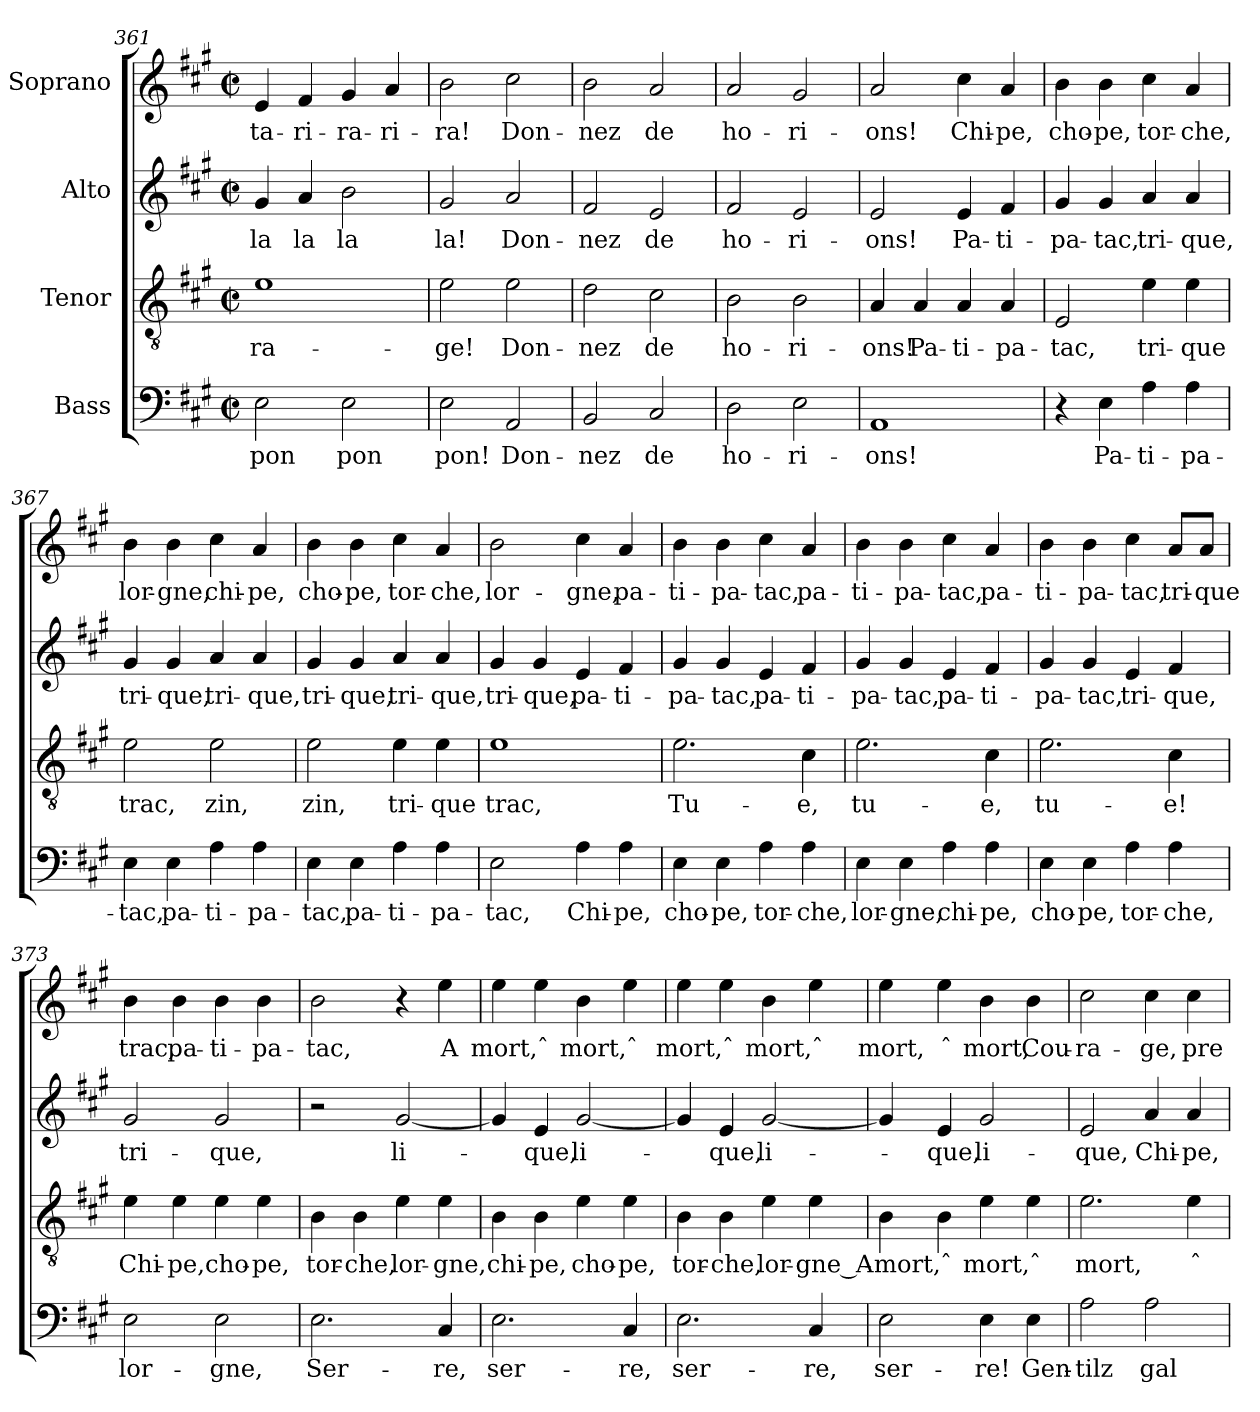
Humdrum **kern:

**kern	**text	**kern	**text	**kern	**text	**kern	**text
*part4	*part4	*part3	*part3	*part2	*part2	*part1	*part1
*staff4	*staff4	*staff3	*staff3	*staff2	*staff2	*staff1	*staff1
*I"Bass	*	*I"Tenor	*	*I"Alto	*	*I"Soprano	*
*clefF4	*	*clefGv2	*	*clefG2	*	*clefG2	*
*k[f#c#g#]	*	*k[f#c#g#]	*	*k[f#c#g#]	*	*k[f#c#g#]	*
*A:	*	*A:	*	*A:	*	*A:	*
*M2/2	*	*M2/2	*	*M2/2	*	*M2/2	*
*met(c|)	*	*met(c|)	*	*met(c|)	*	*met(c|)	*
=361	=361	=361	=361	=361	=361	=361	=361
2E\	pon	1e	-ra-	4g#/	la	4e/	ta-
.	.	.	.	4a/	la	4f#/	-ri-
2E\	pon	.	.	2b\	la	4g#/	-ra-
.	.	.	.	.	.	4a/	-ri-
=362	=362	=362	=362	=362	=362	=362	=362
2E\	pon!	2e\	-ge!	2g#/	la!	2b\	-ra!
2AA/	Don-	2e\	Don-	2a/	Don-	2cc#\	Don-
=363	=363	=363	=363	=363	=363	=363	=363
2BB/	-nez	2d\	-nez	2f#/	-nez	2b\	-nez
2C#/	de	2c#\	de	2e/	de	2a/	de
!!LO:PB:g=z
=364	=364	=364	=364	=364	=364	=364	=364
2D\	ho-	2B\	ho-	2f#/	ho-	2a/	ho-
2E\	-ri-	2B\	-ri-	2e/	-ri-	2g#/	-ri-
=365	=365	=365	=365	=365	=365	=365	=365
1AA	-ons!	4A/	-ons!	2e/	-ons!	2a/	-ons!
.	.	4A/	Pa-	.	.	.	.
.	.	4A/	-ti-	4e/	Pa-	4cc#\	Chi-
.	.	4A/	-pa-	4f#/	-ti-	4a/	-pe,
=366	=366	=366	=366	=366	=366	=366	=366
4r	.	2E/	-tac,	4g#/	-pa-	4b\	cho-
4E\	Pa-	.	.	4g#/	-tac,	4b\	-pe,
4A\	-ti-	4e\	tri-	4a/	tri-	4cc#\	tor-
4A\	-pa-	4e\	-que	4a/	-que,	4a/	-che,
=367	=367	=367	=367	=367	=367	=367	=367
4E\	-tac,	2e\	trac,	4g#/	tri-	4b\	lor-
4E\	pa-	.	.	4g#/	-que,	4b\	-gne,
4A\	-ti-	2e\	zin,	4a/	tri-	4cc#\	chi-
4A\	-pa-	.	.	4a/	-que,	4a/	-pe,
=368	=368	=368	=368	=368	=368	=368	=368
4E\	-tac,	2e\	zin,	4g#/	tri-	4b\	cho-
4E\	pa-	.	.	4g#/	-que,	4b\	-pe,
4A\	-ti-	4e\	tri-	4a/	tri-	4cc#\	tor-
4A\	-pa-	4e\	-que	4a/	-que,	4a/	-che,
=369	=369	=369	=369	=369	=369	=369	=369
2E\	-tac,	1e	trac,	4g#/	tri-	2b\	lor-
.	.	.	.	4g#/	-que,	.	.
4A\	Chi-	.	.	4e/	pa-	4cc#\	-gne,
4A\	-pe,	.	.	4f#/	-ti-	4a/	pa-
=370	=370	=370	=370	=370	=370	=370	=370
4E\	cho-	2.e\	Tu-	4g#/	-pa-	4b\	-ti-
4E\	-pe,	.	.	4g#/	-tac,	4b\	-pa-
4A\	tor-	.	.	4e/	pa-	4cc#\	-tac,
4A\	-che,	4c#\	-e,	4f#/	-ti-	4a/	pa-
!!LO:LB:g=z
=371	=371	=371	=371	=371	=371	=371	=371
4E\	lor-	2.e\	tu-	4g#/	-pa-	4b\	-ti-
4E\	-gne,	.	.	4g#/	-tac,	4b\	-pa-
4A\	chi-	.	.	4e/	pa-	4cc#\	-tac,
4A\	-pe,	4c#\	-e,	4f#/	-ti-	4a/	pa-
=372	=372	=372	=372	=372	=372	=372	=372
4E\	cho-	2.e\	tu-	4g#/	-pa-	4b\	-ti-
4E\	-pe,	.	.	4g#/	-tac,	4b\	-pa-
4A\	tor-	.	.	4e/	tri-	4cc#\	-tac,
4A\	-che,	4c#\	-e!	4f#/	-que,	8a/L	tri-
.	.	.	.	.	.	8a/J	-que
=373	=373	=373	=373	=373	=373	=373	=373
2E\	lor-	4e\	Chi-	2g#/	tri-	4b\	trac,
.	.	4e\	-pe,	.	.	4b\	pa-
2E\	-gne,	4e\	cho-	2g#/	-que,	4b\	-ti-
.	.	4e\	-pe,	.	.	4b\	-pa-
=374	=374	=374	=374	=374	=374	=374	=374
2.E\	Ser-	4B\	tor-	2r	.	2b\	-tac,
.	.	4B\	-che,	.	.	.	.
.	.	4e\	lor-	[2g#/	li-	4r	.
4C#/	-re,	4e\	-gne,	.	.	4ee\	A
=375	=375	=375	=375	=375	=375	=375	=375
2.E\	ser-	4B\	chi-	4g#/]	.	4ee\	mort,
.	.	4B\	-pe,	4e/	-que,	4ee\	ˆ
.	.	4e\	cho-	[2g#/	li-	4b\	mort,
4C#/	-re,	4e\	-pe,	.	.	4ee\	ˆ
=376	=376	=376	=376	=376	=376	=376	=376
2.E\	ser-	4B\	tor-	4g#/]	.	4ee\	mort,
.	.	4B\	-che,	4e/	-que,	4ee\	ˆ
.	.	4e\	lor-	[2g#/	li-	4b\	mort,
4C#/	-re,	4e\	-gne_A-	.	.	4ee\	ˆ
=377	=377	=377	=377	=377	=377	=377	=377
2E\	ser-	4B\	-mort,	4g#/]	.	4ee\	mort,
.	.	4B\	ˆ	4e/	-que,	4ee\	ˆ
4E\	-re!	4e\	mort,	2g#/	li-	4b\	mort,
4E\	Gen-	4e\	ˆ	.	.	4b\	Cou-
!!LO:LB:g=z
=378	=378	=378	=378	=378	=378	=378	=378
2A\	-tilz	2.e\	mort,	2e/	-que,	2cc#\	-ra-
2A\	gal-	.	.	4a/	Chi-	4cc#\	-ge,
.	.	4e\	ˆ	4a/	-pe,	4cc#\	pre-
=	=	=	=	=	=	=	=
*-	*-	*-	*-	*-	*-	*-	*-
